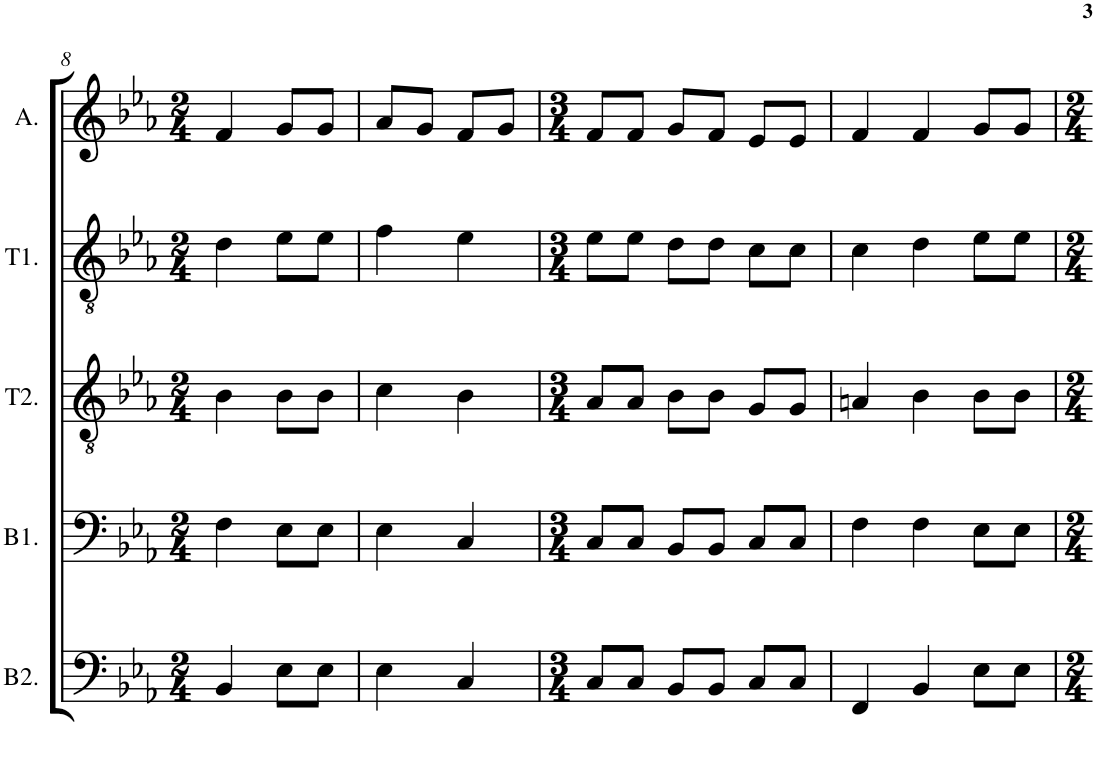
**kern	**kern	**kern	**kern	**kern
*part5	*part4	*part3	*part2	*part1
*staff5	*staff4	*staff3	*staff2	*staff1
*I"Bass 2	*I"Bass 1	*I"Tenor 2	*I"Tenor 1	*I"Alto
*I'B2.	*I'B1.	*I'T2.	*I'T1.	*I'A.
!!LO:PB:g=z
*clefF4	*clefF4	*clefGv2	*clefGv2	*clefG2
*k[b-e-a-]	*k[b-e-a-]	*k[b-e-a-]	*k[b-e-a-]	*k[b-e-a-]
*E-:	*E-:	*E-:	*E-:	*E-:
*M2/4	*M2/4	*M2/4	*M2/4	*M2/4
=8	=8	=8	=8	=8
4BB-/	4F\	4B-\	4d\	4f/
8E-\L	8E-\L	8B-\L	8e-\L	8g/L
8E-\J	8E-\J	8B-\J	8e-\J	8g/J
=9	=9	=9	=9	=9
4E-\	4E-\	4c\	4f\	8a-/L
.	.	.	.	8g/J
4C/	4C/	4B-\	4e-\	8f/L
.	.	.	.	8g/J
=10	=10	=10	=10	=10
*M3/4	*M3/4	*M3/4	*M3/4	*M3/4
8C/L	8C/L	8A-/L	8e-\L	8f/L
8C/J	8C/J	8A-/J	8e-\J	8f/J
8BB-/L	8BB-/L	8B-\L	8d\L	8g/L
8BB-/J	8BB-/J	8B-\J	8d\J	8f/J
8C/L	8C/L	8G/L	8c\L	8e-/L
8C/J	8C/J	8G/J	8c\J	8e-/J
=11	=11	=11	=11	=11
4FF/	4F\	4An/	4c\	4f/
4BB-/	4F\	4B-\	4d\	4f/
8E-\L	8E-\L	8B-\L	8e-\L	8g/L
8E-\J	8E-\J	8B-\J	8e-\J	8g/J
=	=	=	=	=
*-	*-	*-	*-	*-
